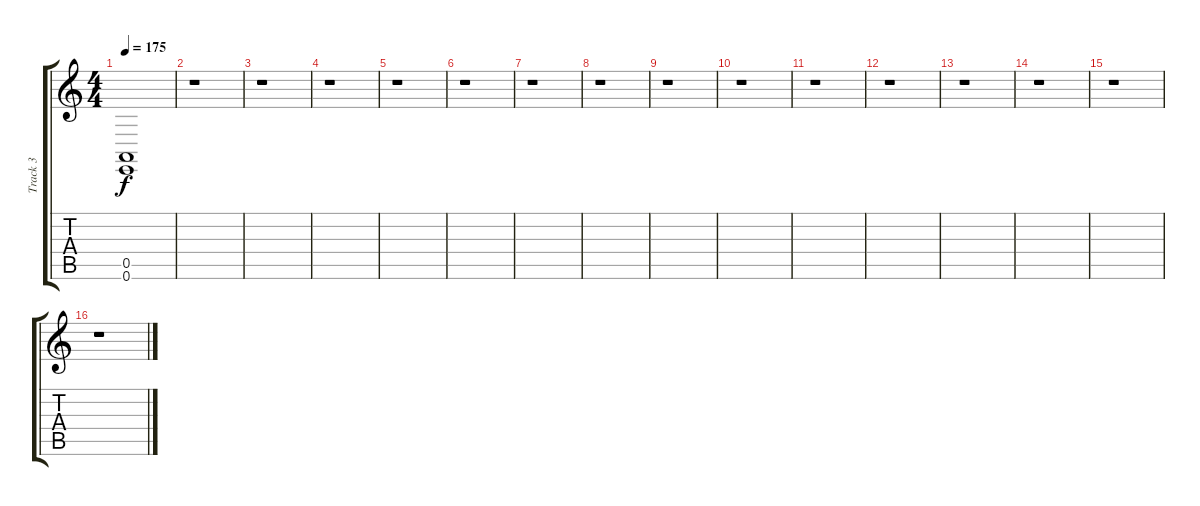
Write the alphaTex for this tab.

\track ("Track 3" "Track 3") {instrument reversecymbal}
\staff {score tabs}
\tuning (E4 B3 G3 D3 A2 E2) {hide}
\ts (4 4)
\tempo 175
\clef g2
\ks c
(0.5 0.6).1{dy f instrument reversecymbal} |
r.1 |
r.1 |
r.1 |
r.1 |
r.1 |
r.1 |
r.1 |
r.1 |
r.1 |
r.1 |
r.1 |
r.1 |
r.1 |
r.1 |
r.1
